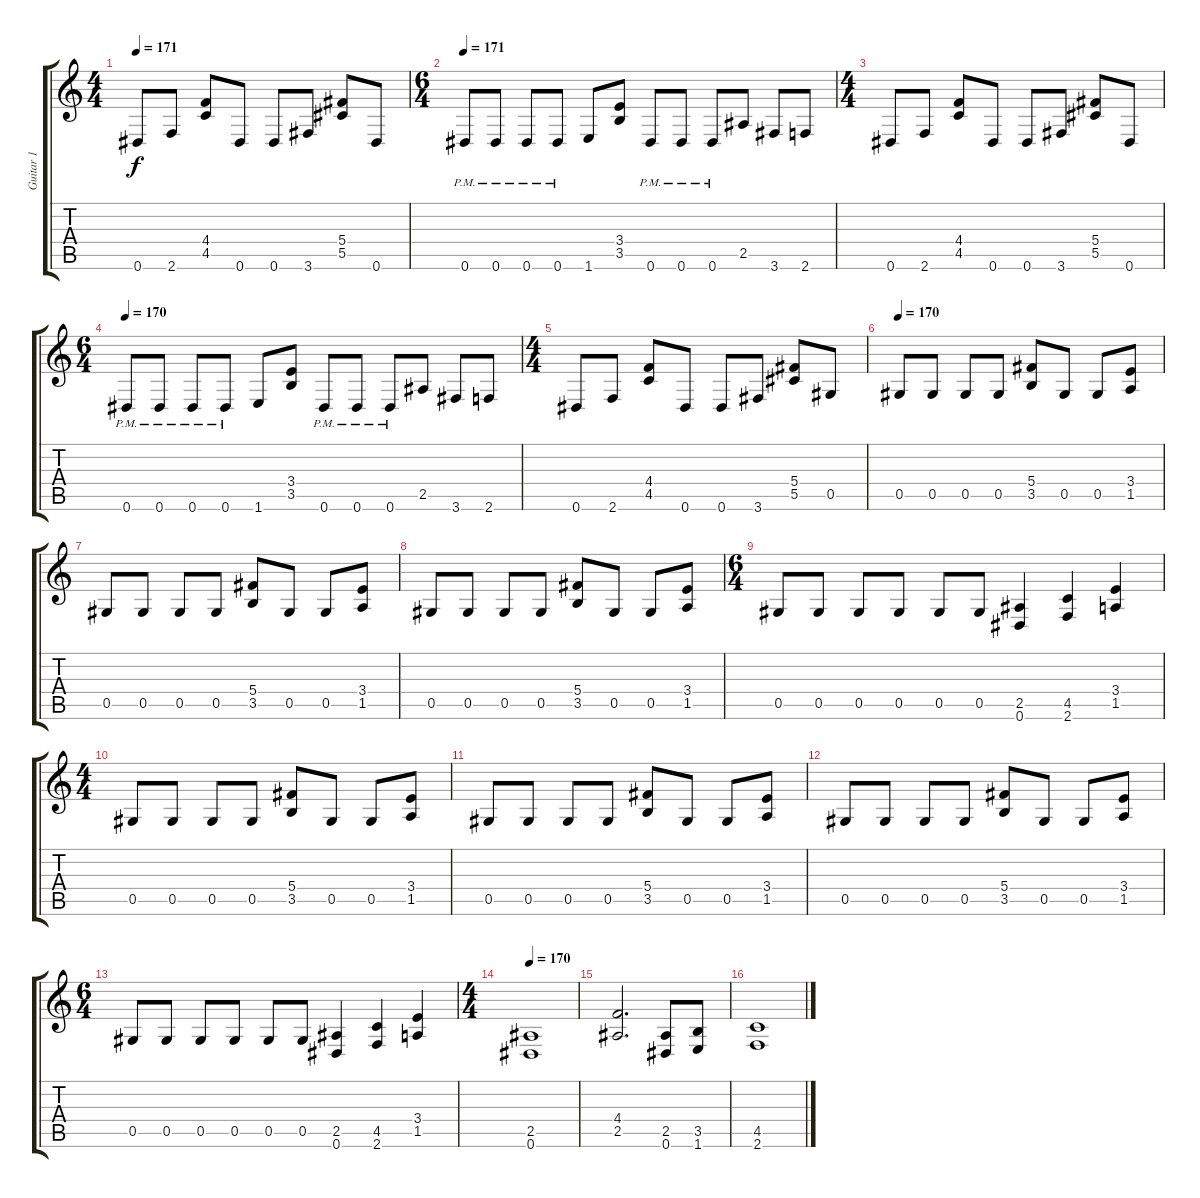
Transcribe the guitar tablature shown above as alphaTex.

\track ("Guitar 1" "Guitar 1") {instrument overdrivenguitar}
\staff {score tabs}
\tuning (Eb4 Bb3 Gb3 Db3 Ab2 Eb2) {hide}
\ts (4 4)
\tempo 171
\clef g2
\ks c
0.6.8{dy f} 2.6.8 (4.4 4.5).8 0.6.8 0.6.8 3.6.8 (5.4 5.5).8 0.6.8 |
\ts (6 4)
\tempo 170
\tempo 171
0.6{pm}.8 0.6{pm}.8 0.6{pm}.8 0.6{pm}.8 1.6.8 (3.4 3.5).8 0.6{pm}.8 0.6{pm}.8 0.6{pm}.8 2.5.8 3.6.8 2.6.8 |
\ts (4 4)
0.6.8 2.6.8 (4.4 4.5).8 0.6.8 0.6.8 3.6.8 (5.4 5.5).8 0.6.8 |
\ts (6 4)
\tempo 170
0.6{pm}.8 0.6{pm}.8 0.6{pm}.8 0.6{pm}.8 1.6.8 (3.4 3.5).8 0.6{pm}.8 0.6{pm}.8 0.6{pm}.8 2.5.8 3.6.8 2.6.8 |
\ts (4 4)
0.6.8 2.6.8 (4.4 4.5).8 0.6.8 0.6.8 3.6.8 (5.4 5.5).8 0.5.8 |
\tempo 170
0.5.8 0.5.8 0.5.8 0.5.8 (5.4 3.5).8 0.5.8 0.5.8 (3.4 1.5).8 |
0.5.8 0.5.8 0.5.8 0.5.8 (5.4 3.5).8 0.5.8 0.5.8 (3.4 1.5).8 |
0.5.8 0.5.8 0.5.8 0.5.8 (5.4 3.5).8 0.5.8 0.5.8 (3.4 1.5).8 |
\ts (6 4)
0.5.8 0.5.8 0.5.8 0.5.8 0.5.8 0.5.8 (2.5 0.6).4 (4.5 2.6).4 (3.4 1.5).4 |
\ts (4 4)
0.5.8 0.5.8 0.5.8 0.5.8 (5.4 3.5).8 0.5.8 0.5.8 (3.4 1.5).8 |
0.5.8 0.5.8 0.5.8 0.5.8 (5.4 3.5).8 0.5.8 0.5.8 (3.4 1.5).8 |
0.5.8 0.5.8 0.5.8 0.5.8 (5.4 3.5).8 0.5.8 0.5.8 (3.4 1.5).8 |
\ts (6 4)
0.5.8 0.5.8 0.5.8 0.5.8 0.5.8 0.5.8 (2.5 0.6).4 (4.5 2.6).4 (3.4 1.5).4 |
\ts (4 4)
\tempo 170
(2.5 0.6).1 |
(4.4 2.5).2{d} (2.5 0.6).8 (3.5 1.6).8 |
(4.5 2.6).1
